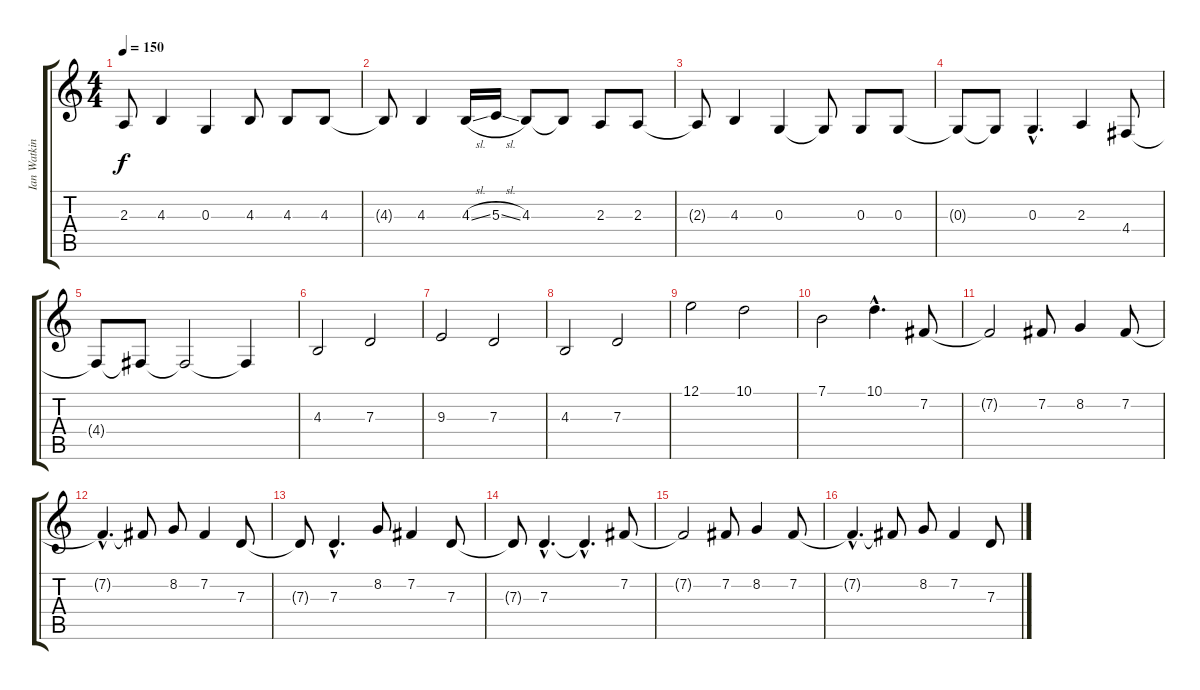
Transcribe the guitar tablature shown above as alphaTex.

\track ("Ian Watkins" "Ian Watkin") {instrument lead2sawtooth}
\staff {score tabs}
\tuning (E4 B3 G3 D3 A2 E2) {hide}
\ts (4 4)
\tempo 150
\clef g2
\ks c
2.3{t}.8{dy f} 4.3.4 0.3.4 4.3.8 4.3.8 4.3.8 |
4.3{t}.8 4.3.4 4.3{sl}.16 5.3{sl}.16 4.3.8 4.3{t}.8 2.3.8 2.3.8 |
2.3{t}.8 4.3.4 0.3.4 0.3{t}.8 0.3.8 0.3.8 |
0.3{t}.8 0.3{t}.8 0.3{hac}.4{d} 2.3.4 4.4.8 |
4.4{t}.8 4.4{t}.8 4.4{t}.2 4.4{t}.4 |
4.3.2 7.3.2 |
9.3.2{volume 10} 7.3.2 |
4.3.2 7.3.2 |
12.1.2 10.1.2 |
7.1.2 10.1{hac}.4{d} 7.2.8{volume 14} |
7.2{t}.2 7.2.8 8.2.4 7.2.8 |
7.2{hac t}.4{d} 7.2{t}.8 8.2.8 7.2.4 7.3.8 |
7.3{t}.8 7.3{hac}.4{d} 8.2.8 7.2.4 7.3.8 |
7.3{t}.8 7.3{hac}.4{d} 7.3{hac t}.4{d} 7.2.8 |
7.2{t}.2 7.2.8 8.2.4 7.2.8 |
7.2{hac t}.4{d} 7.2{t}.8 8.2.8 7.2.4 7.3.8
